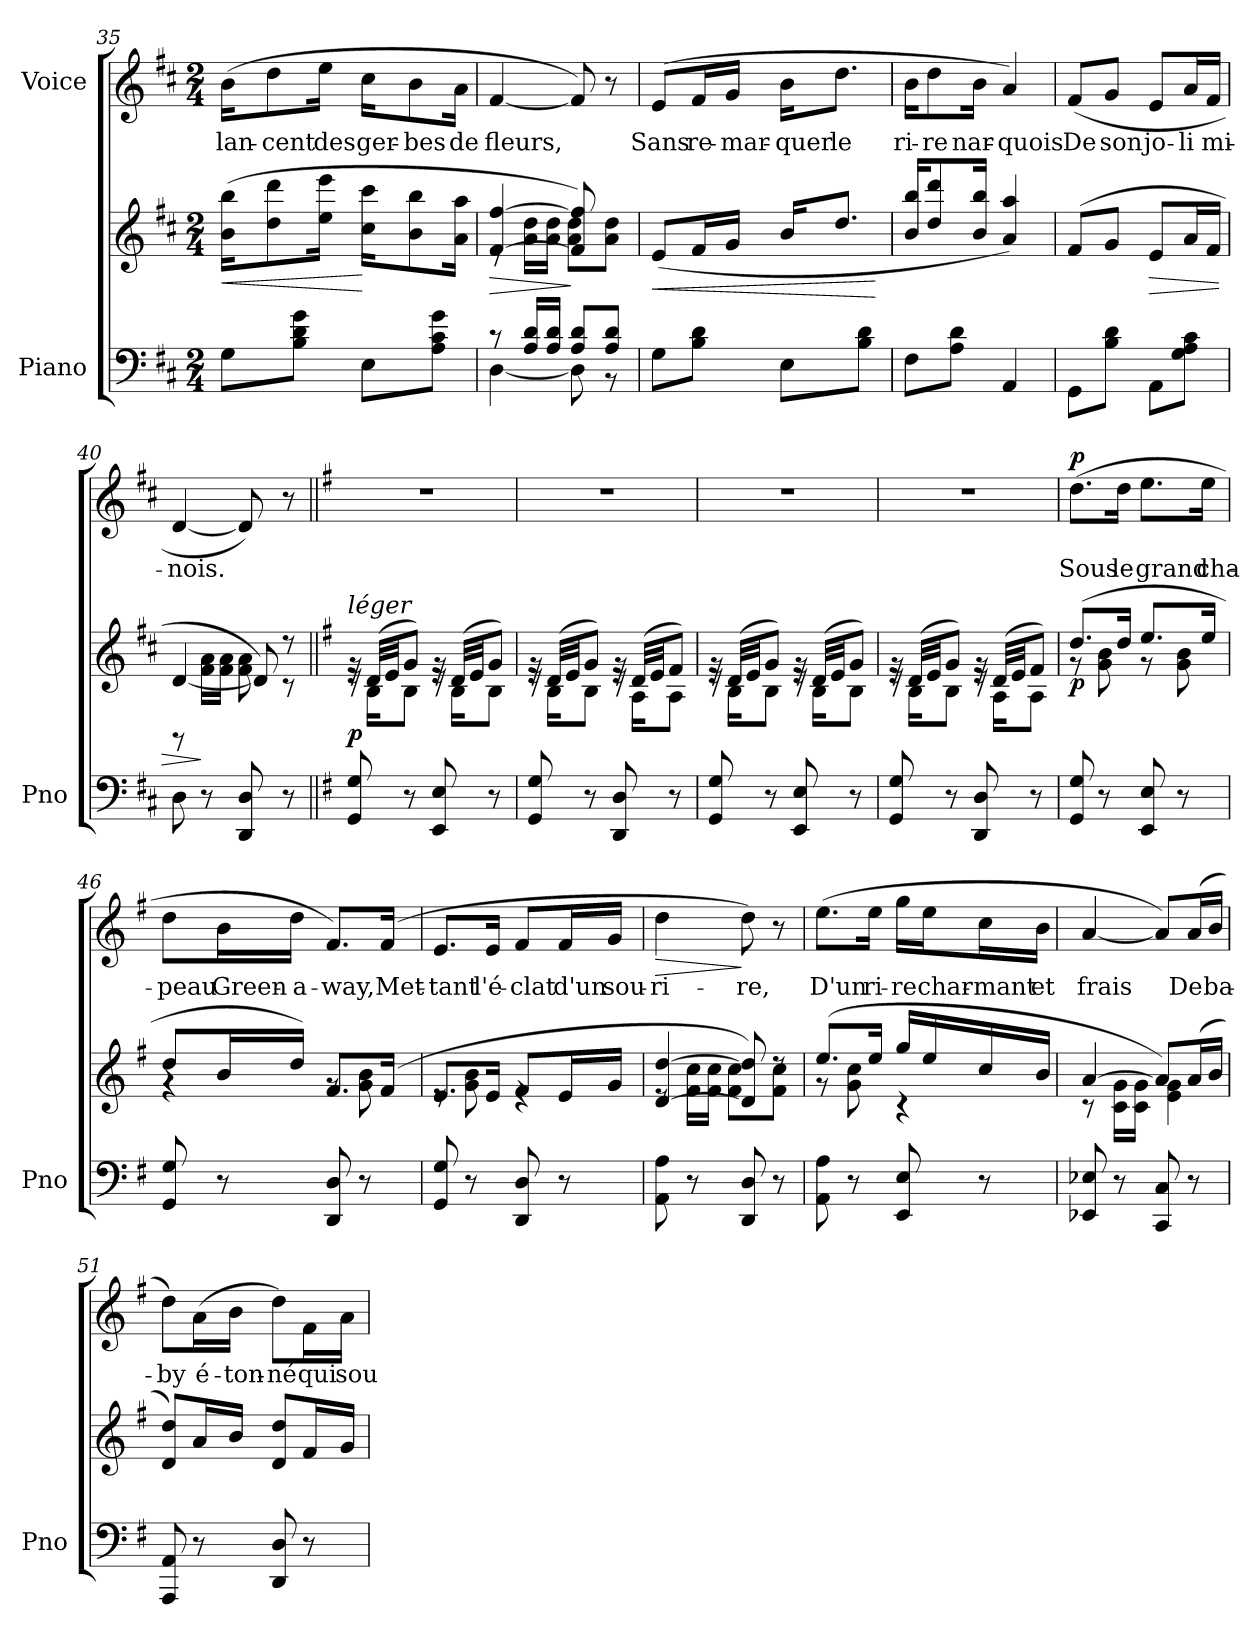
**kern	**kern	**dynam	**kern	**text	**dynam
*part2	*part2	*part2	*part1	*part1	*part1
*staff3	*staff2	*staff2/3	*staff1	*staff1	*staff1
*I"Piano	*	*	*I"Voice	*	*
*I'Pno	*	*	*	*	*
*clefF4	*clefG2	*	*clefG2	*	*
*k[f#c#]	*k[f#c#]	*	*k[f#c#]	*	*
*M2/4	*M2/4	*	*M2/4	*	*
=35	=35	=35	=35	=35	=35
!	!	!LO:HP:b	!	!LO:LY:b	!
8G\L	(16b\ 16bb\KL	<	(16b\KL	lan-	.
!	!	!	!	!LO:LY:b	!
.	8dd\ 8ddd\	.	8dd\	-cent	.
8B\ 8d\ 8g\J	.	.	.	.	.
!	!	!	!	!LO:LY:b	!
.	16ee\ 16eee\Jk	.	16ee\Jk	des	.
!	!	!	!	!LO:LY:b	!
8E\L	16cc#\ 16ccc#\KL	[	16cc#\KL	ger-	.
!	!	!	!	!LO:LY:b	!
.	8b\ 8bb\	.	8b\	-bes	.
8A\ 8c#\ 8g\J	.	.	.	.	.
!	!	!	!	!LO:LY:b	!
.	16a\ 16aa\Jk	.	16a\Jk	de	.
=36	=36	=36	=36	=36	=36
*^	*	*	*	*	*
!	!	!	!LO:HP:b	!	!LO:LY:b	!
*	*	*^	*	*	*	*
8r	[4D\	[4f#/ [4ff#/	8re	>	[4f#/	fleurs,	.
16A/ 16d/LL	.	.	16a\ 16dd\LL	.	.	.	.
16A/ 16d/JJ	.	.	16a\ 16dd\JJ	.	.	.	.
8A/ 8d/L	8D\]	8f#/] 8ff#/])	8a\ 8dd\L	]	8f#/])	.	.
8A/ 8d/J	8r	8raayy	8a\ 8dd\J	.	8r	.	.
!!LO:LB:g=z
=37	=37	=37	=37	=37	=37	=37	=37
!	!	!	!	!LO:HP:b	!	!LO:LY:b	!
*v	*v	*	*	*	*	*	*
*	*v	*v	*	*	*	*
8G\L	(8e/L	<	(8e/L	Sans	.
!	!	!	!	!LO:LY:b	!
8B\ 8d\J	16f#/L	.	16f#/L	re-	.
!	!	!	!	!LO:LY:b	!
.	16g/JJ	.	16g/JJ	-mar-	.
!	!	!	!	!LO:LY:b	!
8E\L	16b/KL	.	16b\KL	-quer	.
!	!	!	!	!LO:LY:b	!
.	8.dd/J	.	8.dd\J	le	.
8B\ 8d\J	.	.	.	.	.
.	.	[	.	.	.
=38	=38	=38	=38	=38	=38
!	!	!	!	!LO:LY:b	!
8F#\L	16b/ 16bb/KL	.	16b\KL	ri-	.
!	!	!	!	!LO:LY:b	!
.	8dd/ 8ddd/	.	8dd\	-re	.
8A\ 8d\J	.	.	.	.	.
!	!	!	!	!LO:LY:b	!
.	16b/ 16bb/Jk	.	16b\Jk	nar-	.
!	!	!	!	!LO:LY:b	!
4AA/	4a/ 4aa/)	.	4a/)	-quois	.
=39	=39	=39	=39	=39	=39
!	!	!	!	!LO:LY:b	!
8GG\L	(8f#/L	.	(8f#/L	De	.
!	!	!	!	!LO:LY:b	!
8B\ 8d\J	8g/J	.	8g/J	son	.
!	!	!LO:HP:b	!	!LO:LY:b	!
8AA\L	8e/L	>	8e/L	jo-	.
!	!	!	!	!LO:LY:b	!
8G\ 8A\ 8c#\J	16a/L	.	16a/L	-li	.
!	!	!	!	!LO:LY:b	!
.	16f#/JJ	.	16f#/JJ	mi-	.
=40	=40	=40	=40	=40	=40
*	*^	*	*	*	*
!	!	!	!	!	!LO:LY:b	!
8D\	8rGG	[4d/	.	[4d/	-nois.	.
8r	16f#\ 16a\LL	.	]	.	.	.
.	16f#\ 16a\JJ	.	.	.	.	.
8DD/ 8D/	8f#\ 8a\	8d/])	.	8d/])	.	.
8r	8r	8r	.	8r	.	.
!!LO:LB:g=z
=41||	=41||	=41||	=41||	=41||	=41||	=41||
*k[f#]	*k[f#]	*	*	*k[f#]	*	*
!	!LO:TX:a:i:t=léger	!	!	!	!	!
!	!	!	!LO:DY:b	!	!	!
8GG/ 8G/	16re	16rg	p	2r	.	.
.	(32d/LLL	16B\KL	.	.	.	.
.	32e/JJ	.	.	.	.	.
8r	8g/J)	8B\J	.	.	.	.
8EE/ 8E/	16re	16rg	.	.	.	.
.	(32d/LLL	16B\KL	.	.	.	.
.	32e/JJ	.	.	.	.	.
8r	8g/J)	8B\J	.	.	.	.
=42	=42	=42	=42	=42	=42	=42
8GG/ 8G/	16re	16rg	.	2r	.	.
.	(32d/LLL	16B\KL	.	.	.	.
.	32e/JJ	.	.	.	.	.
8r	8g/J)	8B\J	.	.	.	.
8DD/ 8D/	16re	16rg	.	.	.	.
.	(32d/LLL	16A\KL	.	.	.	.
.	32e/JJ	.	.	.	.	.
8r	8f#/J)	8A\J	.	.	.	.
=43	=43	=43	=43	=43	=43	=43
8GG/ 8G/	16re	16rg	.	2r	.	.
.	(32d/LLL	16B\KL	.	.	.	.
.	32e/JJ	.	.	.	.	.
8r	8g/J)	8B\J	.	.	.	.
8EE/ 8E/	16re	16rg	.	.	.	.
.	(32d/LLL	16B\KL	.	.	.	.
.	32e/JJ	.	.	.	.	.
8r	8g/J)	8B\J	.	.	.	.
=44	=44	=44	=44	=44	=44	=44
8GG/ 8G/	16re	16rg	.	2r	.	.
.	(32d/LLL	16B\KL	.	.	.	.
.	32e/JJ	.	.	.	.	.
8r	8g/J)	8B\J	.	.	.	.
8DD/ 8D/	16re	16rg	.	.	.	.
.	(32d/LLL	16A\KL	.	.	.	.
.	32e/JJ	.	.	.	.	.
8r	8f#/J)	8A\J	.	.	.	.
!!LO:LB:g=z
=45	=45	=45	=45	=45	=45	=45
!	!	!	!LO:DY:b	!	!LO:LY:b	!LO:DY:a
8GG/ 8G/	(8.dd/L	8r	p	(8.dd\L	Sous	p
8r	.	8g\ 8b\	.	.	.	.
!	!	!	!	!	!LO:LY:b	!
.	16dd/Jk	.	.	16dd\Jk	le	.
!	!	!	!	!	!LO:LY:b	!
8EE/ 8E/	8.ee/L	8r	.	8.ee\L	grand	.
8r	.	8g\ 8b\	.	.	.	.
!	!	!	!	!	!LO:LY:b	!
.	16ee/Jk	.	.	16ee\Jk	cha-	.
=46	=46	=46	=46	=46	=46	=46
!	!	!	!	!	!LO:LY:b	!
8GG/ 8G/	8dd/L	4rg	.	8dd\L	-peau	.
!	!	!	!	!	!LO:LY:b	!
8r	16b/L	.	.	16b\L	Green-	.
!	!	!	!	!	!LO:LY:b	!
.	16dd/JJ)	.	.	16dd\JJ	-a-	.
!	!	!	!	!	!LO:LY:b	!
8DD/ 8D/	8.f#/L	8rg	.	8.f#/L)	-way,	.
8r	.	8g\ 8b\	.	.	.	.
!	!	!	!	!	!LO:LY:b	!
.	(16f#/Jk	.	.	(16f#/Jk	Met-	.
=47	=47	=47	=47	=47	=47	=47
!	!	!	!	!	!LO:LY:b	!
8GG/ 8G/	8.e/L	8re	.	8.e/L	-tant	.
8r	.	8g\ 8b\	.	.	.	.
!	!	!	!	!	!LO:LY:b	!
.	16e/Jk	.	.	16e/Jk	l'é-	.
!	!	!	!	!	!LO:LY:b	!
8DD/ 8D/	8f#/L	4re	.	8f#/L	-clat	.
!	!	!	!	!	!LO:LY:b	!
8r	16e/L	.	.	16f#/L	d'un	.
!	!	!	!	!	!LO:LY:b	!
.	16g/JJ	.	.	16g/JJ	sou-	.
=48	=48	=48	=48	=48	=48	=48
!	!	!	!	!	!LO:LY:b	!LO:HP:b
8AA\ 8A\	[4d/ [4dd/	8re	.	4dd\	-ri-	>
8r	.	16f#\ 16cc\LL	.	.	.	.
.	.	16f#\ 16cc\JJ	.	.	.	.
!	!	!	!	!	!LO:LY:b	!
8DD/ 8D/	8d/] 8dd/])	8f#\ 8cc\L	.	8dd\)	-re,	]
8r	8rdd	8f#\ 8cc\J	.	8r	.	.
!!LO:PB:g=z
=49	=49	=49	=49	=49	=49	=49
!	!	!	!	!	!LO:LY:b	!
8AA\ 8A\	(8.ee/L	8r	.	(8.ee\L	D'un	.
8r	.	8g\ 8cc\	.	.	.	.
!	!	!	!	!	!LO:LY:b	!
.	16ee/Jk	.	.	16ee\Jk	ri-	.
!	!	!	!	!	!LO:LY:b	!
8EE/ 8E/	16gg/LL	4r	.	16gg\LL	-re	.
!	!	!	!	!	!LO:LY:b	!
.	16ee/	.	.	16ee\J	char-	.
!	!	!	!	!	!LO:LY:b	!
8r	16cc/	.	.	16cc\L	-mant	.
!	!	!	!	!	!LO:LY:b	!
.	16b/JJ	.	.	16b\JJ	et	.
=50	=50	=50	=50	=50	=50	=50
!	!	!	!	!	!LO:LY:b	!
8EE-X/ 8E-X/	[4a/	8r	.	[4a/	frais	.
8r	.	16c\ 16g\LL	.	.	.	.
.	.	16c\ 16g\JJ	.	.	.	.
8CC/ 8C/	8a/L])	4e\ 4g\	.	8a/L])	.	.
!	!	!	!	!	!LO:LY:b	!
8r	(16a/L	.	.	(16a/L	De	.
!	!	!	!	!	!LO:LY:b	!
.	16b/JJ	.	.	16b/JJ	ba-	.
*	*v	*v	*	*	*	*
=51	=51	=51	=51	=51	=51
!	!	!	!	!LO:LY:b	!
8AAA/ 8AA/	8d/ 8dd/L)	.	8dd\L)	-by	.
!	!	!	!	!LO:LY:b	!
8r	16a/L	.	(16a\L	é-	.
!	!	!	!	!LO:LY:b	!
.	16b/JJ	.	16b\JJ	-ton-	.
!	!	!	!	!LO:LY:b	!
8DD/ 8D/	8d/ 8dd/L	.	8dd\L)	-né	.
!	!	!	!	!LO:LY:b	!
8r	16f#/L	.	16f#\L	qui	.
!	!	!	!	!LO:LY:b	!
.	16g/JJ	.	16a\JJ	sou-	.
=	=	=	=	=	=
*-	*-	*-	*-	*-	*-
